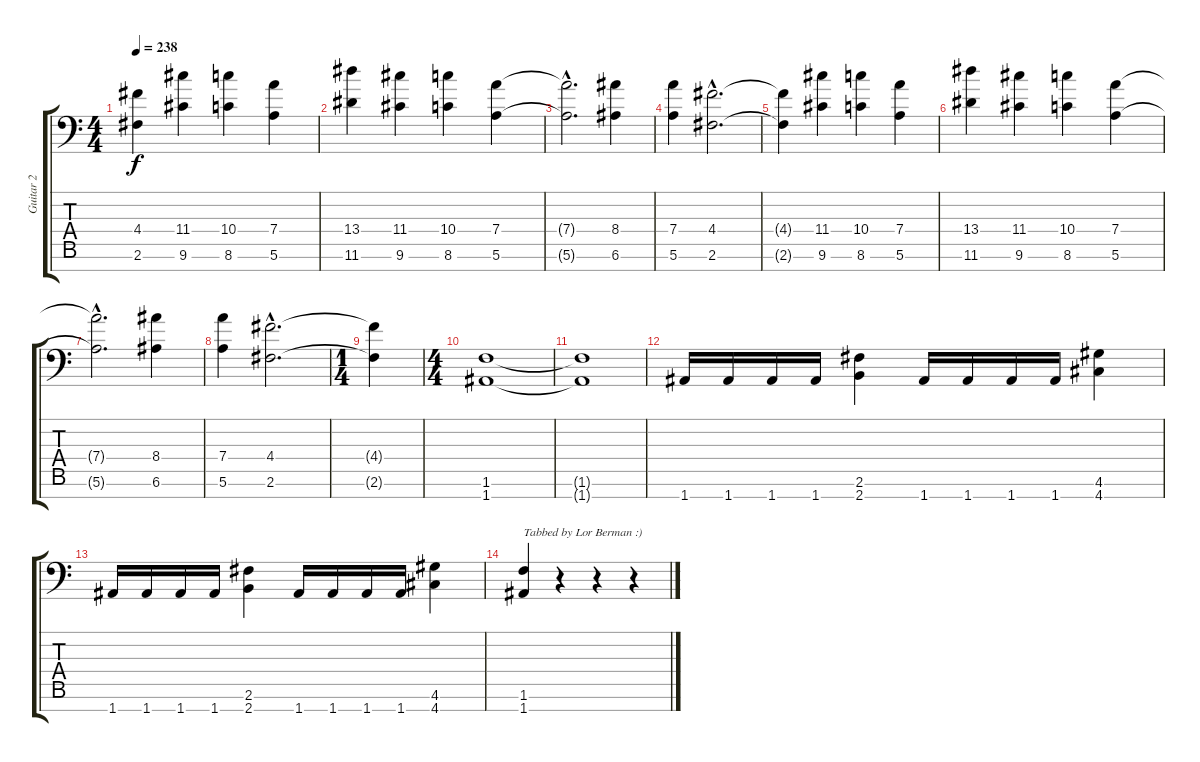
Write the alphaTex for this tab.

\track ("Guitar 2" "Guitar 2") {instrument distortionguitar}
\staff {score tabs}
\tuning (E4 B3 Gb3 D3 A2 E2 A1) {hide}
\ts (4 4)
\tempo 238
\clef f4
\ks c
(4.4{t} 2.6{t}).4{dy f} (11.4 9.6).4 (10.4 8.6).4 (7.4 5.6).4 |
(13.4 11.6).4 (11.4 9.6).4 (10.4 8.6).4 (7.4 5.6).4 |
(7.4{hac t} 5.6{hac t}).2{d} (8.4 6.6).4 |
(7.4 5.6).4 (4.4{hac} 2.6{hac}).2{d} |
(4.4{t} 2.6{t}).4 (11.4 9.6).4 (10.4 8.6).4 (7.4 5.6).4 |
(13.4 11.6).4 (11.4 9.6).4 (10.4 8.6).4 (7.4 5.6).4 |
(7.4{hac t} 5.6{hac t}).2{d} (8.4 6.6).4 |
(7.4 5.6).4 (4.4{hac} 2.6{hac}).2{d} |
\ts (1 4)
(4.4{t} 2.6{t}).4 |
\ts (4 4)
(1.6 1.7).1 |
(1.6{t} 1.7{t}).1 |
1.7.16 1.7.16 1.7.16 1.7.16 (2.6 2.7).4 1.7.16 1.7.16 1.7.16 1.7.16 (4.6 4.7).4 |
1.7.16 1.7.16 1.7.16 1.7.16 (2.6 2.7).4 1.7.16 1.7.16 1.7.16 1.7.16 (4.6 4.7).4 |
(1.6 1.7).4{txt "Tabbed by Lor Berman :)"} r.4 r.4 r.4
